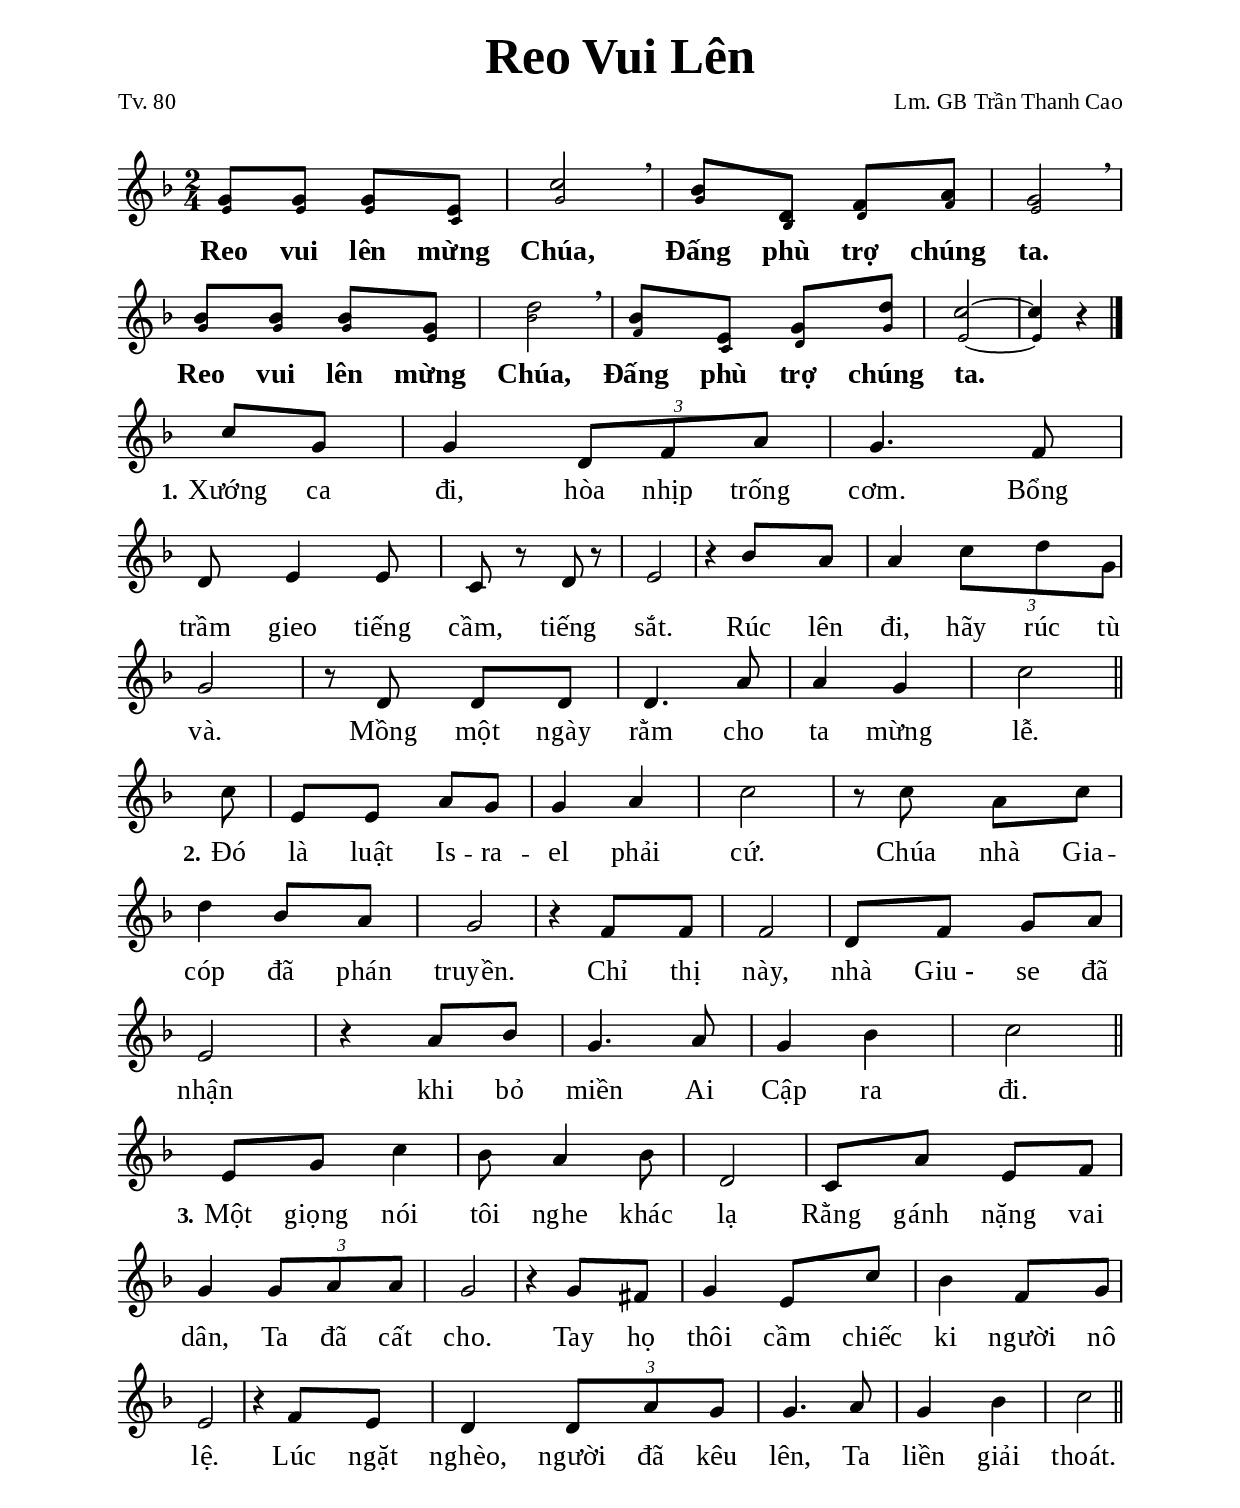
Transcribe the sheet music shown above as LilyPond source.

% Cài đặt chung
\version "2.22.1"
\include "english.ly"

\header {
  title = \markup { \fontsize #3 "Reo Vui Lên" }
  poet = "Tv. 80"
  composer = "Lm. GB Trần Thanh Cao"
  arranger = " "
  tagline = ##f
}

% Nhạc điệp khúc
nhacDiepKhucSop = \relative c'' {
  g8 g g e |
  c'2 \breathe |
  bf8 d, f a |
  g2 \breathe |
  bf8 bf bf g |
  d'2 \breathe |
  bf8 e, g d' |
  c2 ~ |
  c4 r \bar "|."
}

nhacDiepKhucBas = \relative c' {
  e8 e e c |
  g'2 |
  g8 bf, d f |
  e2 |
  g8 g g e |
  bf'2 |
  f8 c d g |
  e2 ~ |
  e4 r
}

% Nhạc phiên khúc
nhacPhienKhucMot = \relative c'' {
  \partial 4 c8 g |
  g4 \tuplet 3/2 { d8 f a } |
  g4. f8 |
  d e4 e8 |
  c r d r |
  e2 |
  r4 bf'8 a |
  a4 \tuplet 3/2 { c8 d g, } |
  g2 |
  r8 d d d |
  d4. a'8 |
  a4 g |
  c2 \bar "||"
}

nhacPhienKhucHai = \relative c'' {
  \partial 8 c8 |
  e, e a g |
  g4 a |
  c2 |
  r8 c a c |
  d4 bf8 a |
  g2 |
  r4 f8 f |
  f2 |
  d8 f g a |
  e2 |
  r4 a8 bf |
  g4. a8 |
  g4 bf |
  c2 \bar "||"
}

nhacPhienKhucBa = \relative c' {
  e8 g c4 |
  bf8 a4 bf8 |
  d,2 |
  c8 a' e f |
  g4 \tuplet 3/2 { g8 a a } |
  g2 |
  r4 g8 fs |
  g4 e8 c' |
  bf4 f8 g |
  e2 |
  r4 f8 e |
  d4 \tuplet 3/2 { d8 a' g } |
  g4. a8 |
  g4 bf |
  c2 \bar "||"
}

% Lời điệp khúc
loiDiepKhuc = \lyricmode {
  Reo vui lên mừng Chúa, Đấng phù trợ chúng ta.
  Reo vui lên mừng Chúa, Đấng phù trợ chúng ta.
}

% Lời phiên khúc
loiPhienKhucMot = \lyricmode {
  \set stanza = #"1."
  Xướng ca đi, hòa nhịp trống cơm.
  Bổng trầm gieo tiếng cầm, tiếng sắt.
  Rúc lên đi, hãy rúc tù và.
  Mồng một ngày rằm cho ta mừng lễ.
}

loiPhienKhucHai = \lyricmode {
  \set stanza = #"2."
  Đó là luật Is -- ra -- el phải cứ.
  Chúa nhà Gia -- cóp đã phán truyền.
  Chỉ thị này, nhà "Giu -" se đã nhận
  khi bỏ miền Ai Cập ra đi.
}

loiPhienKhucBa = \lyricmode {
  \set stanza = #"3."
  Một giọng nói tôi nghe khác lạ
  Rằng gánh nặng vai dân, Ta đã cất cho.
  Tay họ thôi cầm chiếc ki người nô lệ.
  Lúc ngặt nghèo, người đã kêu lên, Ta liền giải thoát.
}


% Dàn trang
\paper {
  #(set-paper-size "a4")
  top-margin = 20\mm
  bottom-margin = 10\mm
  left-margin = 20\mm
  right-margin = 20\mm
  indent = #0
  #(define fonts
    (make-pango-font-tree
      "Liberation Serif"
      "Liberation Serif"
      "Liberation Serif"
      (/ 20 20)))
  page-count = #1
  system-system-spacing = #'((basic-distance . 11.5)
                             (minimum-distance . 11.5)
                             (padding . 1))
  score-system-spacing = #'((basic-distance . 11.5)
                             (minimum-distance . 11.5)
                             (padding . 1))
}

% Thiết lập tông và nhịp
TongNhip = { \key f \major \time 2/4 }

% Đổi kích thước nốt cho bè phụ
notBePhu =
#(define-music-function (font-size music) (number? ly:music?)
   (for-some-music
     (lambda (m)
       (if (music-is-of-type? m 'rhythmic-event)
           (begin
             (set! (ly:music-property m 'tweaks)
                   (cons `(font-size . ,font-size)
                         (ly:music-property m 'tweaks)))
             #t)
           #f))
     music)
   music)

\score {
  \new ChoirStaff <<
    \new Staff = diepKhuc \with {
        \consists "Merge_rests_engraver"
        %\magnifyStaff #(magstep +1)
        printPartCombineTexts = ##f
      }
      <<
      \new Voice \TongNhip \partCombine 
        \nhacDiepKhucSop
        \notBePhu -3 { \nhacDiepKhucBas }
      \new NullVoice = nhacThamChieu \nhacDiepKhucSop
      \new Lyrics \with {
          \override VerticalAxisGroup.
            nonstaff-relatedstaff-spacing.padding = #1
          \override VerticalAxisGroup.
            nonstaff-unrelatedstaff-spacing.padding = #1
        }
        \lyricsto nhacThamChieu \loiDiepKhuc
      >>
  >>
  \layout {
    \override Lyrics.LyricText.font-series = #'bold
    \override Lyrics.LyricText.font-size = #+2
    \override Lyrics.LyricSpace.minimum-distance = #3
    \override Score.BarNumber.break-visibility = ##(#f #f #f)
    \override Score.SpacingSpanner.uniform-stretching = ##t
  }
}

\score {
  \new ChoirStaff <<
    \new Staff = phienKhuc \with {
        %\magnifyStaff #(magstep +1)
      }
      <<
      \new Voice = beSop {
        \key f \major \time 2/4 \nhacPhienKhucMot
      }
    >>
    \new Lyrics \with {
          \override VerticalAxisGroup.
            nonstaff-relatedstaff-spacing.padding = #1
          \override VerticalAxisGroup.
            nonstaff-unrelatedstaff-spacing.padding = #1
        }
        \lyricsto beSop \loiPhienKhucMot
  >>
  \layout {
    \override Staff.TimeSignature.transparent = ##t
    \override Lyrics.LyricText.font-size = #+2
    \override Lyrics.LyricSpace.minimum-distance = #3.5
    \override Score.BarNumber.break-visibility = ##(#f #f #f)
    \override Score.SpacingSpanner.uniform-stretching = ##t
  }
}

\score {
  \new ChoirStaff <<
    \new Staff = phienKhuc \with {
        %\magnifyStaff #(magstep +1)
      }
      <<
      \new Voice = beSop {
        \key f \major \time 2/4 \nhacPhienKhucHai
      }
    >>
    \new Lyrics \with {
          \override VerticalAxisGroup.
            nonstaff-relatedstaff-spacing.padding = #1.2
          \override VerticalAxisGroup.
            nonstaff-unrelatedstaff-spacing.padding = #1
        }
        \lyricsto beSop \loiPhienKhucHai
  >>
  \layout {
    \override Staff.TimeSignature.transparent = ##t
    \override Lyrics.LyricText.font-size = #+2
    \override Lyrics.LyricSpace.minimum-distance = #4
    \override Score.BarNumber.break-visibility = ##(#f #f #f)
    \override Score.SpacingSpanner.uniform-stretching = ##t
  }
}

\score {
  \new ChoirStaff <<
    \new Staff = phienKhuc \with {
        %\magnifyStaff #(magstep +1)
      }
      <<
      \new Voice = beSop {
        \key f \major \time 2/4 \nhacPhienKhucBa
      }
    >>
    \new Lyrics \with {
          \override VerticalAxisGroup.
            nonstaff-relatedstaff-spacing.padding = #1
          \override VerticalAxisGroup.
            nonstaff-unrelatedstaff-spacing.padding = #1
        }
        \lyricsto beSop \loiPhienKhucBa
  >>
  \layout {
    \override Staff.TimeSignature.transparent = ##t
    \override Lyrics.LyricText.font-size = #+2
    \override Lyrics.LyricSpace.minimum-distance = #3
    \override Score.BarNumber.break-visibility = ##(#f #f #f)
    \override Score.SpacingSpanner.uniform-stretching = ##t
  }
}
